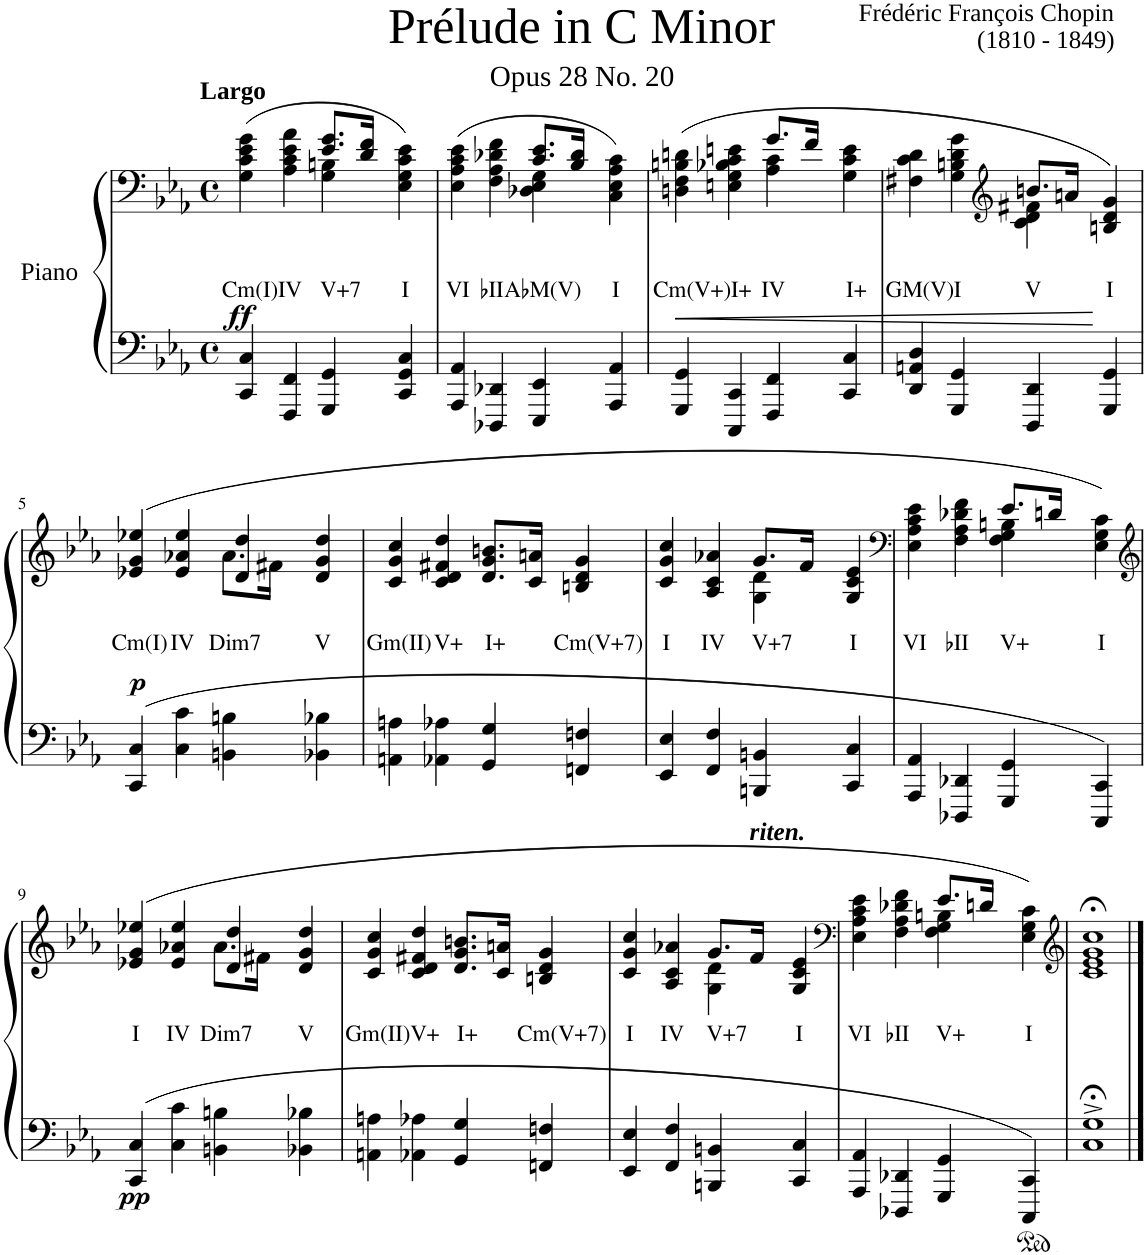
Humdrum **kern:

**kern	**kern	**text	**dynam
*part1	*part1	*part1	*part1
*staff2	*staff1	*staff1	*staff1/2
*I"Piano	*	*	*
*I'Pno	*	*	*
*clefF4	*clefF4	*	*
*k[b-e-a-]	*k[b-e-a-]	*	*
*M4/4	*M4/4	*	*
*met(c)	*met(c)	*	*
=1	=1	=1	=1
!	!LO:TX:a:B:t=Largo	!	!
!	!	!LO:LY:b	!LO:DY:b
*	*^	*	*
4CC/ 4C/	(4G\ 4c\ 4e-\ 4g\	2ryy	Cm(I)	ff
!	!	!	!LO:LY:b	!
4FFF/ 4FF/	4A-\ 4c\ 4e-\ 4a-\	.	IV	.
!	!	!	!LO:LY:b	!
4GGG/ 4GG/	8.e-/ 8.g/L	4G\ 4Bn\	V+7	.
.	16d/ 16f/Jk	.	.	.
!	!	!	!LO:LY:b	!
4CC/ 4GG/ 4C/	4E-\ 4G\ 4c\ 4e-\)	4ryy	I	.
=2	=2	=2	=2	=2
!	!	!	!LO:LY:b	!
4AAA-/ 4AA-/	(4E-\ 4A-\ 4c\ 4e-\	2ryy	VI	.
!	!	!	!LO:LY:b	!
4DDD-X/ 4DD-X/	4F\ 4A-\ 4d-X\ 4f\	.	♭II	.
!	!	!	!LO:LY:b	!
4EEE-/ 4EE-/	8.c/ 8.e-/L	4D-X\ 4E-\ 4G\	A♭M(V)	.
.	16B-/ 16d-/Jk	.	.	.
!	!	!	!LO:LY:b	!
4AAA-/ 4AA-/	4C\ 4E-\ 4A-\ 4c\)	4ryy	I	.
=3	=3	=3	=3	=3
!	!	!	!LO:LY:b	!LO:HP:b
4GGG/ 4GG/	(4Dn\ 4F\ 4Bn\ 4dn\	2ryy	Cm(V+)	<
!	!	!	!LO:LY:b	!
4CCC/ 4CC/	4En\ 4G\ 4B-X\ 4c\ 4en\	.	I+	.
!	!	!	!LO:LY:b	!
4FFF/ 4FF/	8.g/L	4A-\ 4c\	IV	.
.	16f/Jk	.	.	.
!	!	!	!LO:LY:b	!
4CC/ 4C/	4G\ 4c\ 4e\	4ryy	I+	.
=4	=4	=4	=4	=4
!	!	!	!LO:LY:b	!
4DD/ 4AAn/ 4D/	4F#X\ 4c\ 4d\	2ryy	GM(V)	.
!	!	!	!LO:LY:b	!
4GGG/ 4GG/	4G\ 4Bn\ 4d\ 4g\	.	I	.
*	*clefG2	*	*	*
!	!	!	!LO:LY:b	!
4DDD/ 4DD/	8.bn/L	4c\ 4d\ 4f#X\	V	.
.	16an/Jk	.	.	.
!	!	!	!LO:LY:b	!
4GGG/ 4GG/	4Bn/ 4d/ 4g/)	4ryy	I	[
!!LO:LB:g=z	!!
=5	=5	=5	=5	=5
!	!	!	!LO:LY:b	!LO:DY:b
4CC/ 4C/	(4e-X/ 4g/ 4ee-X/	2ryy	Cm(I)	p
!	!	!	!LO:LY:b	!
4C\ 4c\	4e-/ 4a-X/ 4ee-/	.	IV	.
!	!	!	!LO:LY:b	!
4BBn\ 4Bn\	4d/ 4dd/	8.a-\L	Dim7	.
.	.	16f#X\Jk	.	.
!	!	!	!LO:LY:b	!
4BB-X\ 4B-X\	4d/ 4g/ 4dd/	4ryy	V	.
=6	=6	=6	=6	=6
!	!	!	!LO:LY:b	!
*	*v	*v	*	*
4AAn\ 4An\	4c/ 4g/ 4cc/	Gm(II)	.
!	!	!LO:LY:b	!
4AA-X\ 4A-X\	4c/ 4d/ 4f#X/ 4dd/	V+	.
!	!	!LO:LY:b	!
4GG/ 4G/	8.d/ 8.g/ 8.bn/L	I+	.
.	16c/ 16an/Jk	.	.
!	!	!LO:LY:b	!
4FFn/ 4Fn/	4Bn/ 4d/ 4g/	Cm(V+7)	.
=7	=7	=7	=7
!	!	!LO:LY:b	!
*	*^	*	*
4EE-/ 4E-/	4c/ 4g/ 4cc/	2ryy	I	.
!	!	!	!LO:LY:b	!
4FF/ 4F/	4A-/ 4c/ 4a-X/	.	IV	.
!	!	!	!LO:LY:b	!
4BBBn/ 4BBn/	8.g/L	4G\ 4d\	V+7	.
.	16f/Jk	.	.	.
!	!	!	!LO:LY:b	!
4CC/ 4C/	4G/ 4c/ 4e-/	4ryy	I	.
=8	=8	=8	=8	=8
*	*clefF4	*	*	*
!	!	!	!LO:LY:b	!
4AAA-/ 4AA-/	4E-\ 4A-\ 4c\ 4e-\	2ryy	VI	.
!	!	!	!LO:LY:b	!
4DDD-X/ 4DD-X/	4F\ 4A-\ 4d-X\ 4f\	.	♭II	.
!	!	!	!LO:LY:b	!
4GGG/ 4GG/	8.e-/L	4F\ 4G\ 4Bn\	V+	.
.	16dn/Jk	.	.	.
!	!	!	!LO:LY:b	!
4CCC/ 4CC/	4E-\ 4G\ 4c\)	4ryy	I	.
!!LO:LB:g=z	!!
=9	=9	=9	=9	=9
*	*clefG2	*	*	*
!	!	!	!LO:LY:b	!LO:DY:b=2
4CC/ 4C/	(4e-X/ 4g/ 4ee-X/	2ryy	I	pp
!	!	!	!LO:LY:b	!
4C\ 4c\	4e-/ 4a-X/ 4ee-/	.	IV	.
!	!	!	!LO:LY:b	!
4BBn\ 4Bn\	4d/ 4dd/	8.a-\L	Dim7	.
.	.	16f#X\Jk	.	.
!	!	!	!LO:LY:b	!
4BB-X\ 4B-X\	4d/ 4g/ 4dd/	4ryy	V	.
=10	=10	=10	=10	=10
!	!	!	!LO:LY:b	!
*	*v	*v	*	*
4AAn\ 4An\	4c/ 4g/ 4cc/	Gm(II)	.
!	!	!LO:LY:b	!
4AA-X\ 4A-X\	4c/ 4d/ 4f#X/ 4dd/	V+	.
!	!	!LO:LY:b	!
4GG/ 4G/	8.d/ 8.g/ 8.bn/L	I+	.
.	16c/ 16an/Jk	.	.
!	!	!LO:LY:b	!
4FFn/ 4Fn/	4Bn/ 4d/ 4g/	Cm(V+7)	.
=11	=11	=11	=11
!	!	!LO:LY:b	!
*	*^	*	*
4EE-/ 4E-/	4c/ 4g/ 4cc/	2ryy	I	.
!	!	!	!LO:LY:b	!
4FF/ 4F/	4A-/ 4c/ 4a-X/	.	IV	.
!	!	!	!LO:LY:b	!
4BBBn/ 4BBn/	8.g/L	4G\ 4d\	V+7	.
!	!LO:TX:a:Bi:t=riten.	!	!	!
.	16f/Jk	.	.	.
!	!	!	!LO:LY:b	!
4CC/ 4C/	4G/ 4c/ 4e-/	4ryy	I	.
=12	=12	=12	=12	=12
*	*clefF4	*	*	*
!	!	!	!LO:LY:b	!
4AAA-/ 4AA-/	4E-\ 4A-\ 4c\ 4e-\	2ryy	VI	.
!	!	!	!LO:LY:b	!
4DDD-X/ 4DD-X/	4F\ 4A-\ 4d-X\ 4f\	.	♭II	.
!	!	!	!LO:LY:b	!
4GGG/ 4GG/	8.e-/L	4F\ 4G\ 4Bn\	V+	.
.	16dn/Jk	.	.	.
!	!	!	!LO:LY:b	!
4CCC/ 4CC/	4E-\ 4G\ 4c\)	4ryy	I	.
*	*v	*v	*	*
=13	=13	=13	=13
*	*clefG2	*	*
1C;<^ 1G;<^	1c;<^ 1e-;<^ 1g;<^ 1cc;<^	.	.
==	==	==	==
*-	*-	*-	*-
